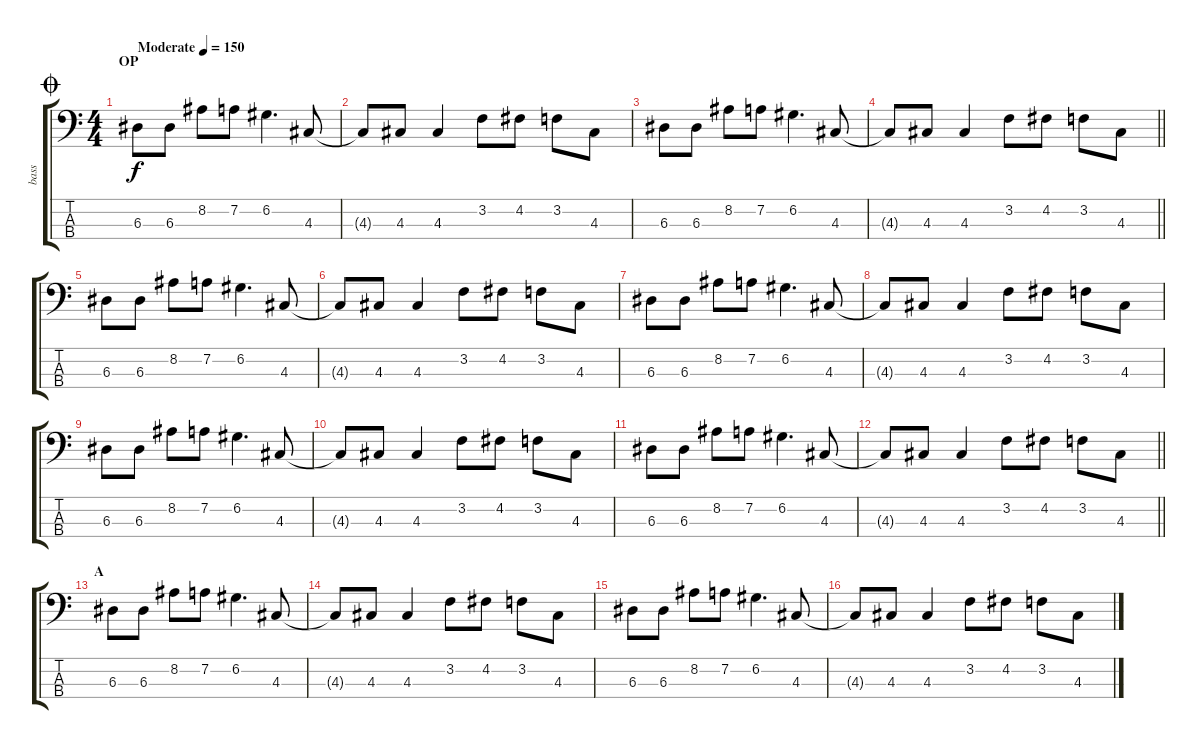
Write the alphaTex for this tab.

\track ("bass" "bass") {instrument electricbassfinger}
\staff {score tabs}
\tuning (G2 D2 A1 E1) {hide}
\ts (4 4)
\section ("" "OP")
\jump coda
\tempo (150 "Moderate")
\clef f4
\ks c
6.3.8{dy f instrument electricbassfinger} 6.3.8 8.2.8 7.2.8 6.2.4{d} 4.3.8 |
4.3{t}.8 4.3.8 4.3.4 3.2.8 4.2.8 3.2.8 4.3.8 |
6.3.8 6.3.8 8.2.8 7.2.8 6.2.4{d} 4.3.8 |
\barLineRight lightlight
4.3{t}.8 4.3.8 4.3.4 3.2.8 4.2.8 3.2.8 4.3.8 |
6.3.8 6.3.8 8.2.8 7.2.8 6.2.4{d} 4.3.8 |
4.3{t}.8 4.3.8 4.3.4 3.2.8 4.2.8 3.2.8 4.3.8 |
6.3.8 6.3.8 8.2.8 7.2.8 6.2.4{d} 4.3.8 |
4.3{t}.8 4.3.8 4.3.4 3.2.8 4.2.8 3.2.8 4.3.8 |
6.3.8 6.3.8 8.2.8 7.2.8 6.2.4{d} 4.3.8 |
4.3{t}.8 4.3.8 4.3.4 3.2.8 4.2.8 3.2.8 4.3.8 |
6.3.8 6.3.8 8.2.8 7.2.8 6.2.4{d} 4.3.8 |
\barLineRight lightlight
4.3{t}.8 4.3.8 4.3.4 3.2.8 4.2.8 3.2.8 4.3.8 |
\section ("" "A")
6.3.8 6.3.8 8.2.8 7.2.8 6.2.4{d} 4.3.8 |
4.3{t}.8 4.3.8 4.3.4 3.2.8 4.2.8 3.2.8 4.3.8 |
6.3.8 6.3.8 8.2.8 7.2.8 6.2.4{d} 4.3.8 |
4.3{t}.8 4.3.8 4.3.4 3.2.8 4.2.8 3.2.8 4.3.8
